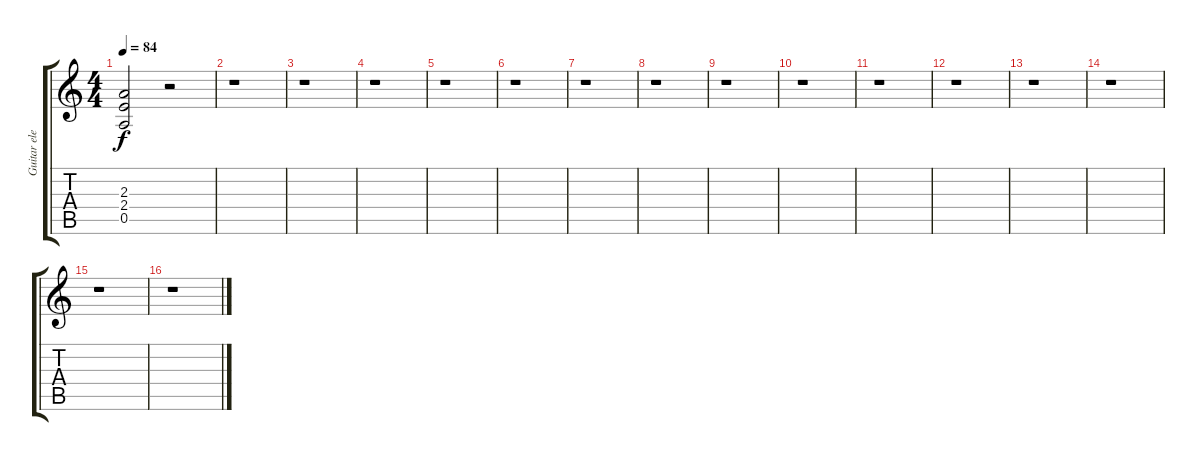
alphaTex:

\track ("Guitar elec 2" "Guitar ele") {instrument overdrivenguitar}
\staff {score tabs}
\tuning (E4 B3 G3 D3 A2 E2) {hide}
\ts (4 4)
\tempo 84
\clef g2
\ks c
(2.3 2.4 0.5).2{dy f} r.2 |
r.1 |
r.1 |
r.1 |
r.1 |
r.1 |
r.1 |
r.1 |
r.1 |
r.1 |
r.1 |
r.1 |
r.1 |
r.1 |
r.1 |
r.1
